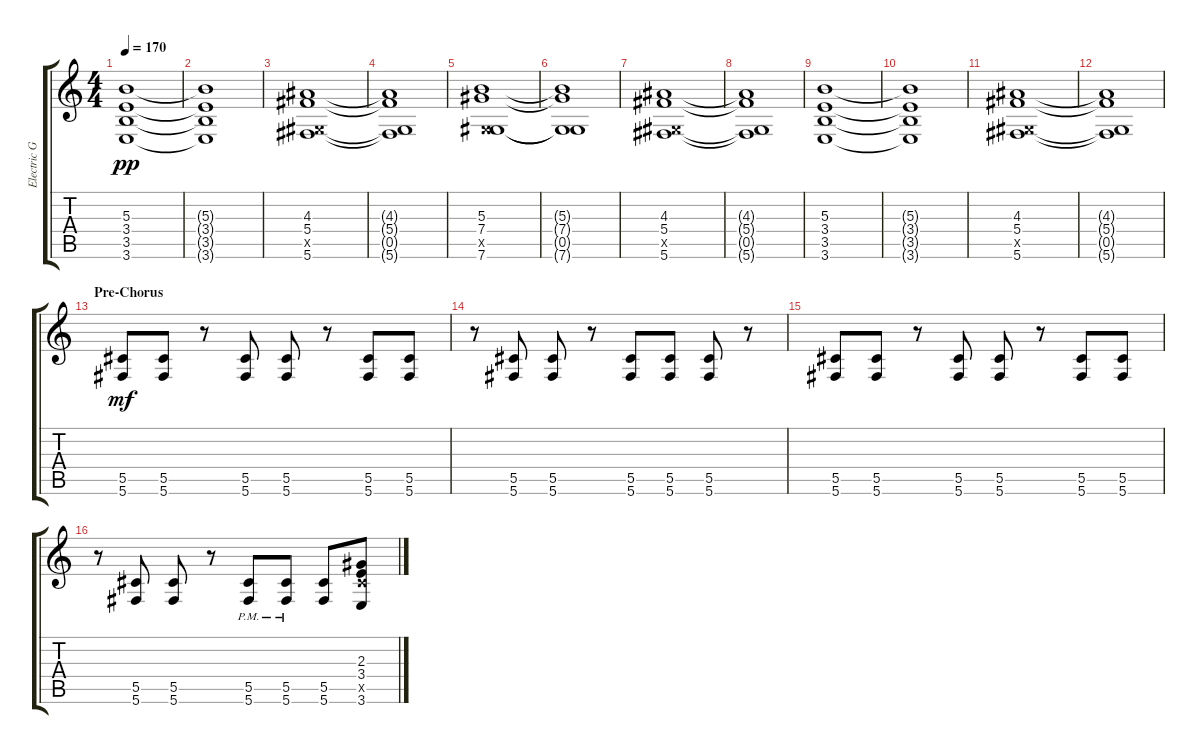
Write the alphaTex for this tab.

\track ("Electric Guitar" "Electric G") {instrument distortionguitar}
\staff {score tabs}
\tuning (Eb4 Bb3 Gb3 Db3 Ab2 Db2) {hide}
\ts (4 4)
\tempo 170
\clef g2
\ks c
(5.3 3.4 3.5 3.6).1{dy pp} |
(5.3{t} 3.4{t} 3.5{t} 3.6{t}).1 |
(4.3 5.4 0.5{x} 5.6).1 |
(4.3{t} 5.4{t} 0.5{t} 5.6{t}).1 |
(5.3 7.4 0.5{x} 7.6).1 |
(5.3{t} 7.4{t} 0.5{t} 7.6{t}).1 |
(4.3 5.4 0.5{x} 5.6).1 |
(4.3{t} 5.4{t} 0.5{t} 5.6{t}).1 |
(5.3 3.4 3.5 3.6).1 |
(5.3{t} 3.4{t} 3.5{t} 3.6{t}).1 |
(4.3 5.4 0.5{x} 5.6).1 |
(4.3{t} 5.4{t} 0.5{t} 5.6{t}).1 |
\section ("" "Pre-Chorus")
(5.5 5.6).8{dy mf} (5.5 5.6).8 r.8 (5.5 5.6).8 (5.5 5.6).8 r.8 (5.5 5.6).8 (5.5 5.6).8 |
r.8 (5.5 5.6).8 (5.5 5.6).8 r.8 (5.5 5.6).8 (5.5 5.6).8 (5.5 5.6).8 r.8 |
(5.5 5.6).8 (5.5 5.6).8 r.8 (5.5 5.6).8 (5.5 5.6).8 r.8 (5.5 5.6).8 (5.5 5.6).8 |
r.8 (5.5 5.6).8 (5.5 5.6).8 r.8 (5.5{pm} 5.6{pm}).8 (5.5{pm} 5.6{pm}).8 (5.5 5.6).8 (2.3 3.4 5.5{x} 3.6).8
